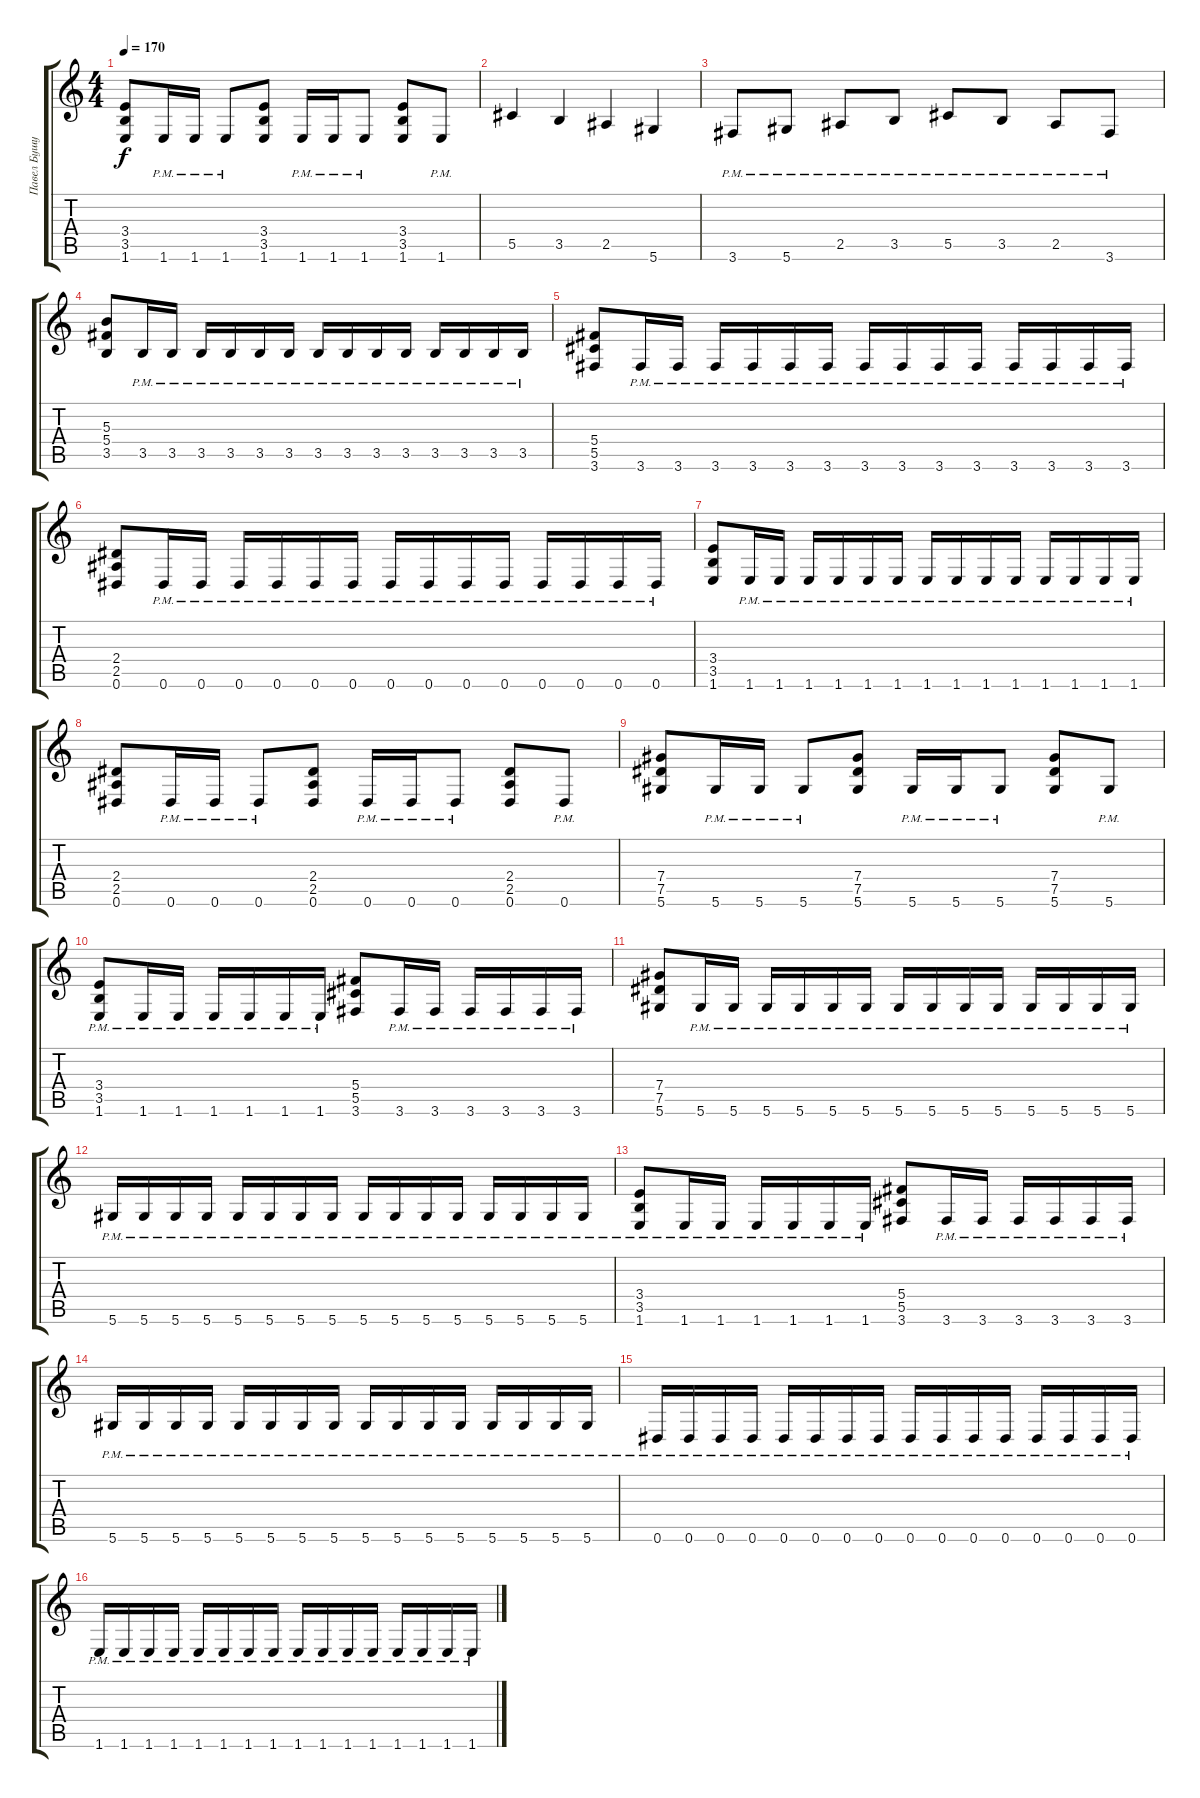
\track ("Павел Бушуев" "Павел Бушу") {instrument distortionguitar}
\staff {score tabs}
\tuning (Eb4 Bb3 Gb3 Db3 Ab2 Eb2) {hide}
\ts (4 4)
\tempo 170
\clef g2
\ks c
(3.4 3.5 1.6).8{dy f} 1.6{pm}.16 1.6{pm}.16 1.6{pm}.8 (3.4 3.5 1.6).8 1.6{pm}.16 1.6{pm}.16 1.6{pm}.8 (3.4 3.5 1.6).8 1.6{pm}.8 |
5.5.4 3.5.4 2.5.4 5.6.4 |
3.6{pm}.8 5.6{pm}.8 2.5{pm}.8 3.5{pm}.8 5.5{pm}.8 3.5{pm}.8 2.5{pm}.8 3.6{pm}.8 |
(5.3 5.4 3.5).8 3.5{pm}.16 3.5{pm}.16 3.5{pm}.16 3.5{pm}.16 3.5{pm}.16 3.5{pm}.16 3.5{pm}.16 3.5{pm}.16 3.5{pm}.16 3.5{pm}.16 3.5{pm}.16 3.5{pm}.16 3.5{pm}.16 3.5{pm}.16 |
(5.4 5.5 3.6).8 3.6{pm}.16 3.6{pm}.16 3.6{pm}.16 3.6{pm}.16 3.6{pm}.16 3.6{pm}.16 3.6{pm}.16 3.6{pm}.16 3.6{pm}.16 3.6{pm}.16 3.6{pm}.16 3.6{pm}.16 3.6{pm}.16 3.6{pm}.16 |
(2.4 2.5 0.6).8 0.6{pm}.16 0.6{pm}.16 0.6{pm}.16 0.6{pm}.16 0.6{pm}.16 0.6{pm}.16 0.6{pm}.16 0.6{pm}.16 0.6{pm}.16 0.6{pm}.16 0.6{pm}.16 0.6{pm}.16 0.6{pm}.16 0.6{pm}.16 |
(3.4 3.5 1.6).8 1.6{pm}.16 1.6{pm}.16 1.6{pm}.16 1.6{pm}.16 1.6{pm}.16 1.6{pm}.16 1.6{pm}.16 1.6{pm}.16 1.6{pm}.16 1.6{pm}.16 1.6{pm}.16 1.6{pm}.16 1.6{pm}.16 1.6{pm}.16 |
(2.4 2.5 0.6).8 0.6{pm}.16 0.6{pm}.16 0.6{pm}.8 (2.4 2.5 0.6).8 0.6{pm}.16 0.6{pm}.16 0.6{pm}.8 (2.4 2.5 0.6).8 0.6{pm}.8 |
(7.4 7.5 5.6).8 5.6{pm}.16 5.6{pm}.16 5.6{pm}.8 (7.4 7.5 5.6).8 5.6{pm}.16 5.6{pm}.16 5.6{pm}.8 (7.4 7.5 5.6).8 5.6{pm}.8 |
(3.4{pm} 3.5{pm} 1.6{pm}).8 1.6{pm}.16 1.6{pm}.16 1.6{pm}.16 1.6{pm}.16 1.6{pm}.16 1.6{pm}.16 (5.4 5.5 3.6).8 3.6{pm}.16 3.6{pm}.16 3.6{pm}.16 3.6{pm}.16 3.6{pm}.16 3.6{pm}.16 |
(7.4 7.5 5.6).8 5.6{pm}.16 5.6{pm}.16 5.6{pm}.16 5.6{pm}.16 5.6{pm}.16 5.6{pm}.16 5.6{pm}.16 5.6{pm}.16 5.6{pm}.16 5.6{pm}.16 5.6{pm}.16 5.6{pm}.16 5.6{pm}.16 5.6{pm}.16 |
5.6{pm}.16 5.6{pm}.16 5.6{pm}.16 5.6{pm}.16 5.6{pm}.16 5.6{pm}.16 5.6{pm}.16 5.6{pm}.16 5.6{pm}.16 5.6{pm}.16 5.6{pm}.16 5.6{pm}.16 5.6{pm}.16 5.6{pm}.16 5.6{pm}.16 5.6{pm}.16 |
(3.4{pm} 3.5{pm} 1.6{pm}).8 1.6{pm}.16 1.6{pm}.16 1.6{pm}.16 1.6{pm}.16 1.6{pm}.16 1.6{pm}.16 (5.4 5.5 3.6).8 3.6{pm}.16 3.6{pm}.16 3.6{pm}.16 3.6{pm}.16 3.6{pm}.16 3.6{pm}.16 |
5.6{pm}.16 5.6{pm}.16 5.6{pm}.16 5.6{pm}.16 5.6{pm}.16 5.6{pm}.16 5.6{pm}.16 5.6{pm}.16 5.6{pm}.16 5.6{pm}.16 5.6{pm}.16 5.6{pm}.16 5.6{pm}.16 5.6{pm}.16 5.6{pm}.16 5.6{pm}.16 |
0.6{pm}.16 0.6{pm}.16 0.6{pm}.16 0.6{pm}.16 0.6{pm}.16 0.6{pm}.16 0.6{pm}.16 0.6{pm}.16 0.6{pm}.16 0.6{pm}.16 0.6{pm}.16 0.6{pm}.16 0.6{pm}.16 0.6{pm}.16 0.6{pm}.16 0.6{pm}.16 |
1.6{pm}.16 1.6{pm}.16 1.6{pm}.16 1.6{pm}.16 1.6{pm}.16 1.6{pm}.16 1.6{pm}.16 1.6{pm}.16 1.6{pm}.16 1.6{pm}.16 1.6{pm}.16 1.6{pm}.16 1.6{pm}.16 1.6{pm}.16 1.6{pm}.16 1.6{pm}.16
